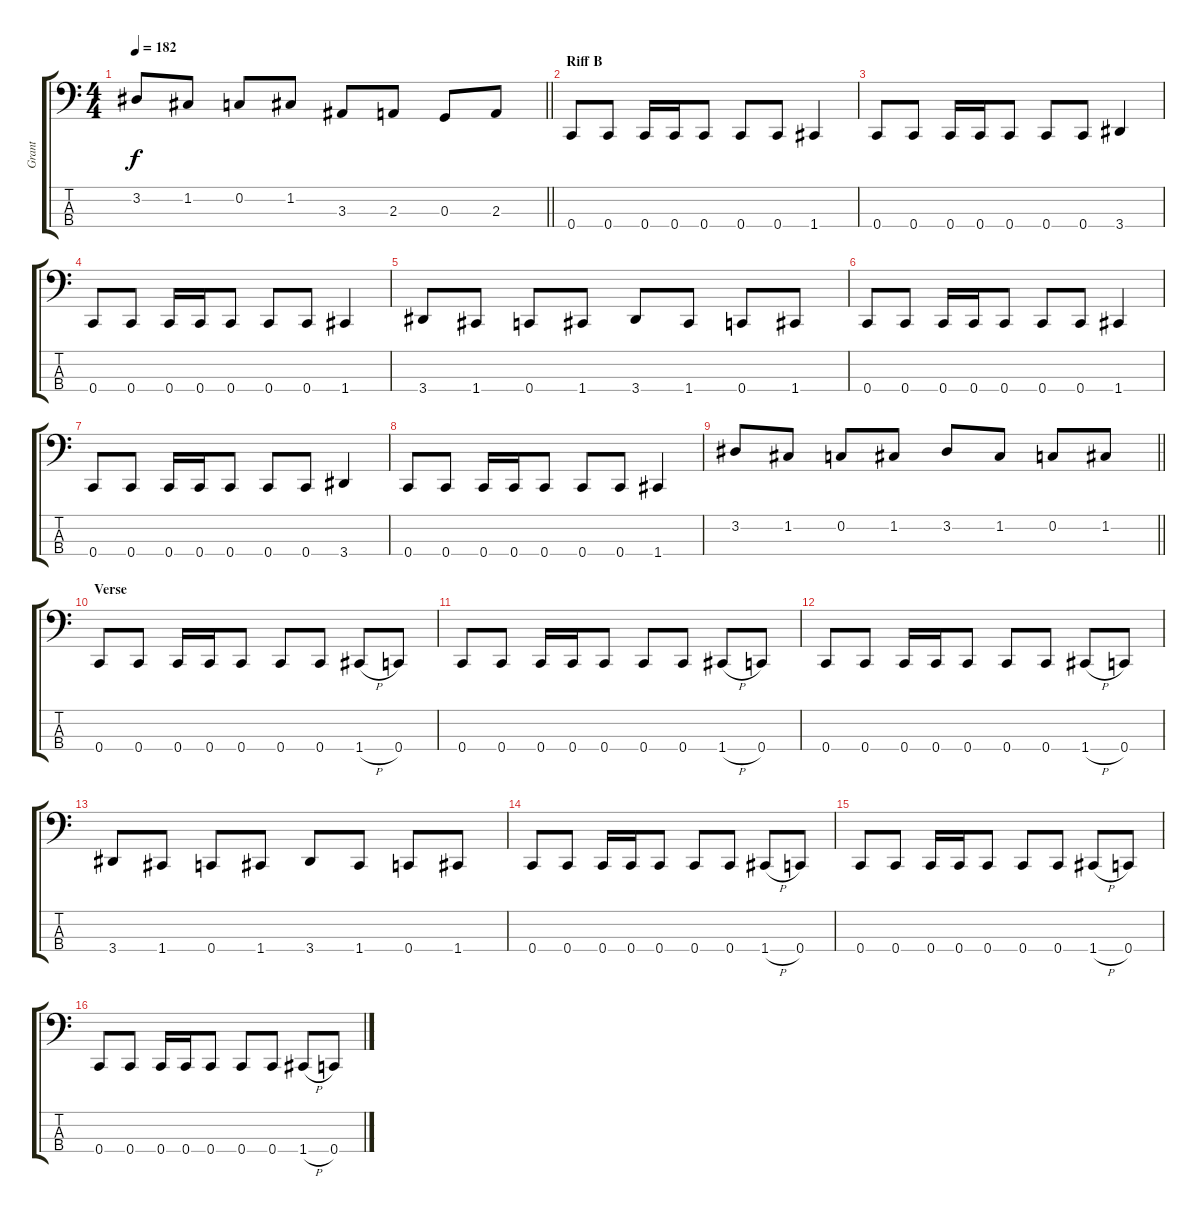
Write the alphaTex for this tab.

\track ("Grant" "Grant") {instrument electricbasspick}
\staff {score tabs}
\tuning (F2 C2 G1 C1) {hide}
\ts (4 4)
\tempo 182
\clef f4
\barLineRight lightlight
\ks c
3.2.8{dy f} 1.2.8 0.2.8 1.2.8 3.3.8 2.3.8 0.3.8 2.3.8 |
\section ("" "Riff B")
0.4.8 0.4.8 0.4.16 0.4.16 0.4.8 0.4.8 0.4.8 1.4.4 |
0.4.8 0.4.8 0.4.16 0.4.16 0.4.8 0.4.8 0.4.8 3.4.4 |
0.4.8 0.4.8 0.4.16 0.4.16 0.4.8 0.4.8 0.4.8 1.4.4 |
3.4.8 1.4.8 0.4.8 1.4.8 3.4.8 1.4.8 0.4.8 1.4.8 |
0.4.8 0.4.8 0.4.16 0.4.16 0.4.8 0.4.8 0.4.8 1.4.4 |
0.4.8 0.4.8 0.4.16 0.4.16 0.4.8 0.4.8 0.4.8 3.4.4 |
0.4.8 0.4.8 0.4.16 0.4.16 0.4.8 0.4.8 0.4.8 1.4.4 |
\barLineRight lightlight
3.2.8 1.2.8 0.2.8 1.2.8 3.2.8 1.2.8 0.2.8 1.2.8 |
\section ("" "Verse")
0.4.8 0.4.8 0.4.16 0.4.16 0.4.8 0.4.8 0.4.8 1.4{h}.8 0.4.8 |
0.4.8 0.4.8 0.4.16 0.4.16 0.4.8 0.4.8 0.4.8 1.4{h}.8 0.4.8 |
0.4.8 0.4.8 0.4.16 0.4.16 0.4.8 0.4.8 0.4.8 1.4{h}.8 0.4.8 |
3.4.8 1.4.8 0.4.8 1.4.8 3.4.8 1.4.8 0.4.8 1.4.8 |
0.4.8 0.4.8 0.4.16 0.4.16 0.4.8 0.4.8 0.4.8 1.4{h}.8 0.4.8 |
0.4.8 0.4.8 0.4.16 0.4.16 0.4.8 0.4.8 0.4.8 1.4{h}.8 0.4.8 |
0.4.8 0.4.8 0.4.16 0.4.16 0.4.8 0.4.8 0.4.8 1.4{h}.8 0.4.8
